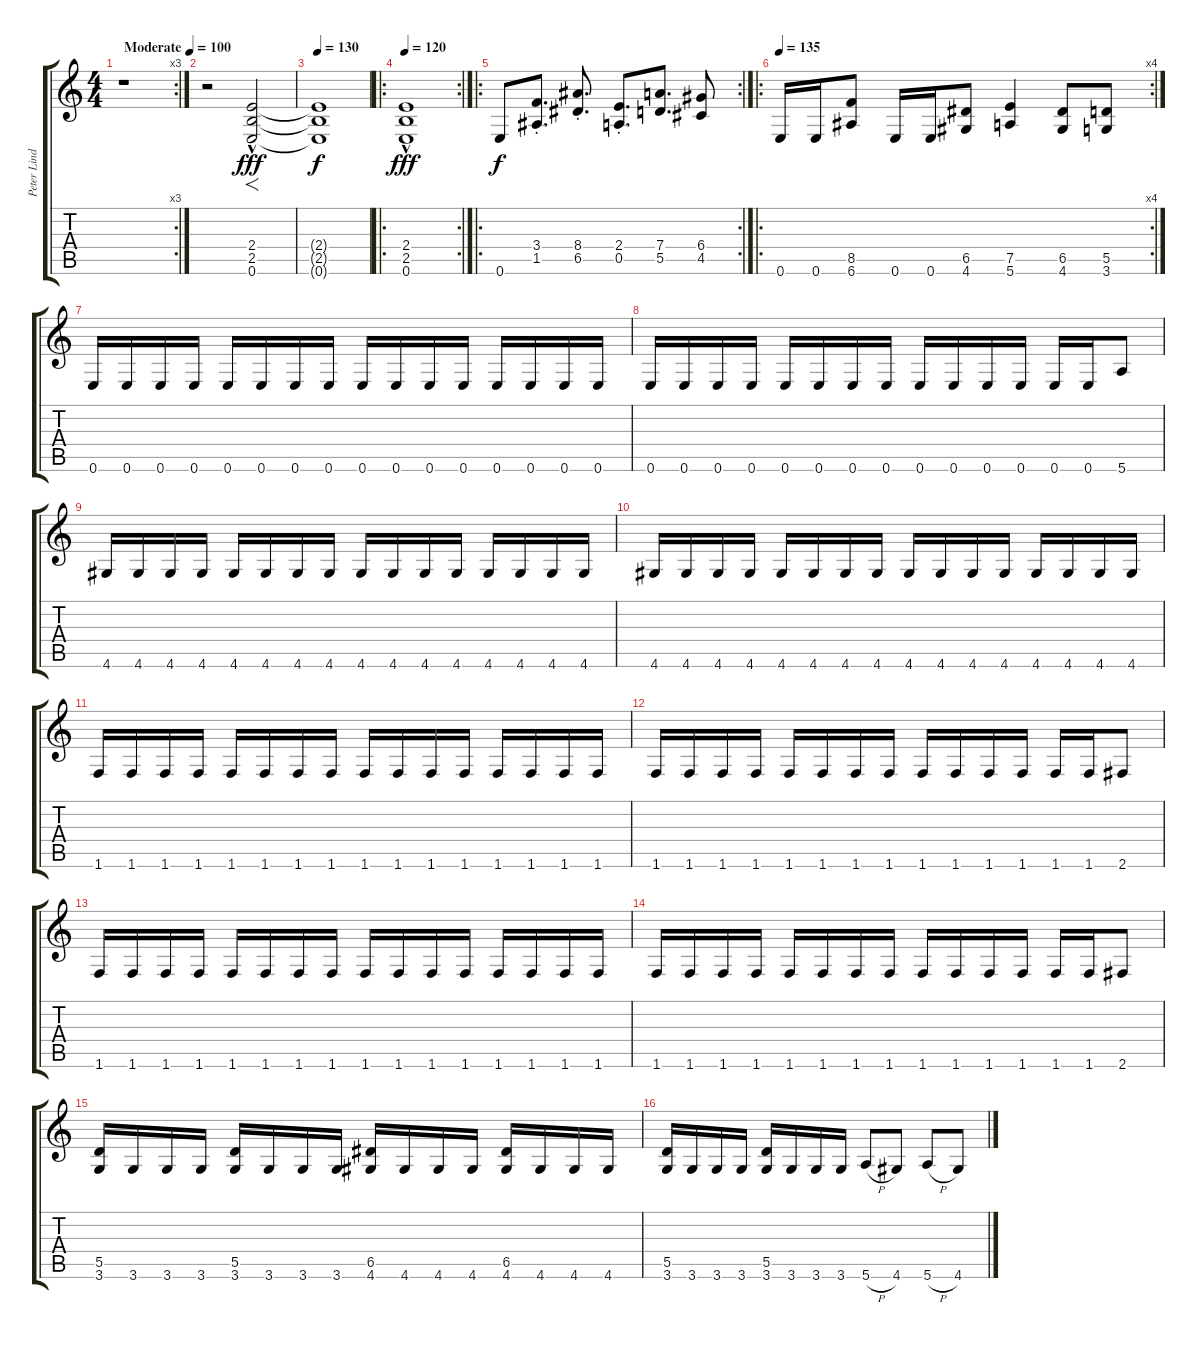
\track ("Peter Lindgren" "Peter Lind") {instrument distortionguitar}
\staff {score tabs}
\tuning (E4 B3 G3 D3 A2 E2) {hide}
\rc 3
\ts (4 4)
\tempo (100 "Moderate")
\clef g2
\ks c
r.1{dy fff instrument distortionguitar} |
r.2 (2.4{hac} 2.5{hac} 0.6{hac}).2{f} |
\tempo 130
(2.4{t} 2.5{t} 0.6{t}).1{dy f} |
\ro
\rc 2
\tempo 120
(2.4 2.5{hac} 0.6{hac}).1{dy fff} |
\ro
\rc 2
0.6.8{dy f} (3.4{st} 1.5{st}).8{d} (8.4{st} 6.5{st}).8{d} (2.4{st} 0.5{st}).8{d} (7.4 5.5).8{d} (6.4 4.5).8 |
\ro
\rc 4
\tempo 140
\tempo 135
0.6.16 0.6.16 (8.5 6.6).8 0.6.16 0.6.16 (6.5 4.6).8 (7.5 5.6).4 (6.5 4.6).8 (5.5 3.6).8 |
0.6.16 0.6.16 0.6.16 0.6.16 0.6.16 0.6.16 0.6.16 0.6.16 0.6.16 0.6.16 0.6.16 0.6.16 0.6.16 0.6.16 0.6.16 0.6.16 |
0.6.16 0.6.16 0.6.16 0.6.16 0.6.16 0.6.16 0.6.16 0.6.16 0.6.16 0.6.16 0.6.16 0.6.16 0.6.16 0.6.16 5.6.8 |
4.6.16 4.6.16 4.6.16 4.6.16 4.6.16 4.6.16 4.6.16 4.6.16 4.6.16 4.6.16 4.6.16 4.6.16 4.6.16 4.6.16 4.6.16 4.6.16 |
4.6.16 4.6.16 4.6.16 4.6.16 4.6.16 4.6.16 4.6.16 4.6.16 4.6.16 4.6.16 4.6.16 4.6.16 4.6.16 4.6.16 4.6.16 4.6.16 |
1.6.16 1.6.16 1.6.16 1.6.16 1.6.16 1.6.16 1.6.16 1.6.16 1.6.16 1.6.16 1.6.16 1.6.16 1.6.16 1.6.16 1.6.16 1.6.16 |
1.6.16 1.6.16 1.6.16 1.6.16 1.6.16 1.6.16 1.6.16 1.6.16 1.6.16 1.6.16 1.6.16 1.6.16 1.6.16 1.6.16 2.6.8 |
1.6.16 1.6.16 1.6.16 1.6.16 1.6.16 1.6.16 1.6.16 1.6.16 1.6.16 1.6.16 1.6.16 1.6.16 1.6.16 1.6.16 1.6.16 1.6.16 |
1.6.16 1.6.16 1.6.16 1.6.16 1.6.16 1.6.16 1.6.16 1.6.16 1.6.16 1.6.16 1.6.16 1.6.16 1.6.16 1.6.16 2.6.8 |
(5.5 3.6).16 3.6.16 3.6.16 3.6.16 (5.5 3.6).16 3.6.16 3.6.16 3.6.16 (6.5 4.6).16 4.6.16 4.6.16 4.6.16 (6.5 4.6).16 4.6.16 4.6.16 4.6.16 |
(5.5 3.6).16 3.6.16 3.6.16 3.6.16 (5.5 3.6).16 3.6.16 3.6.16 3.6.16 5.6{h}.8 4.6.8 5.6{h}.8 4.6.8
